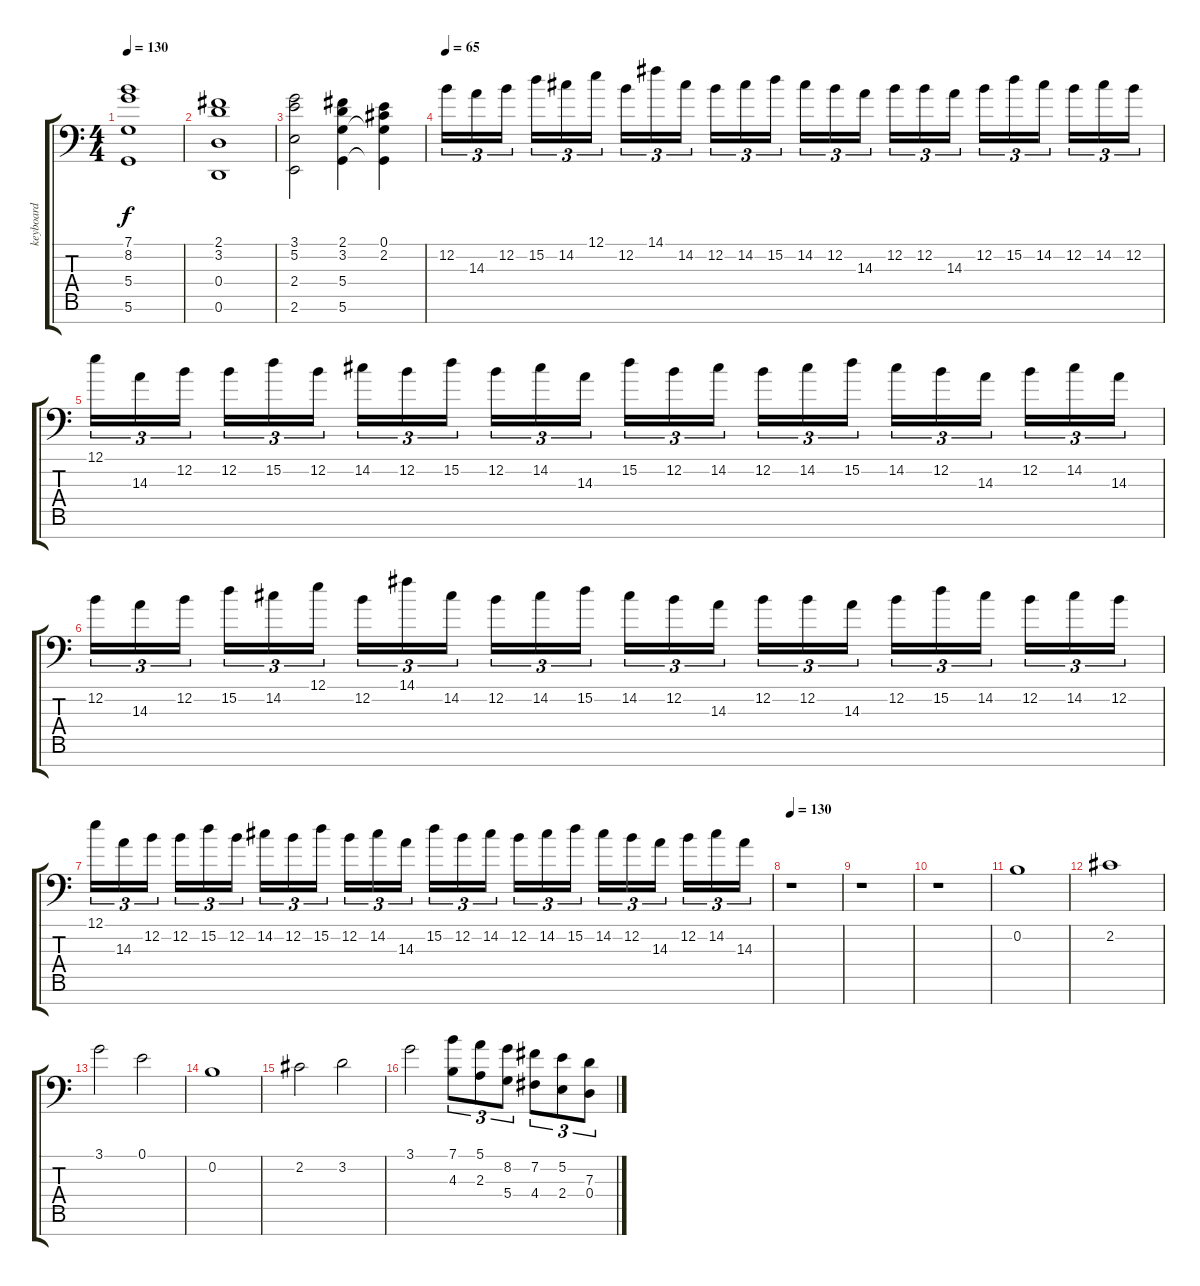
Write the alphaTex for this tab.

\track ("keyboard" "keyboard") {instrument choiraahs}
\staff {score tabs}
\tuning (E4 B3 G3 D3 A2 D2 D1) {hide}
\ts (4 4)
\tempo 130
\clef f4
\ks c
(7.1 8.2 5.4 5.6).1{dy f} |
(2.1 3.2 0.4 0.6).1 |
(3.1 5.2 2.4 2.6).2 (2.1 3.2 5.4 5.6).4 (0.1 2.2 5.4{t} 5.6{t}).4 |
\tempo 65
12.2.16{tu (3 2) instrument musicbox} 14.3.16{tu (3 2)} 12.2.16{tu (3 2)} 15.2.16{tu (3 2)} 14.2.16{tu (3 2)} 12.1.16{tu (3 2)} 12.2.16{tu (3 2)} 14.1.16{tu (3 2)} 14.2.16{tu (3 2)} 12.2.16{tu (3 2)} 14.2.16{tu (3 2)} 15.2.16{tu (3 2)} 14.2.16{tu (3 2)} 12.2.16{tu (3 2)} 14.3.16{tu (3 2)} 12.2.16{tu (3 2)} 12.2.16{tu (3 2)} 14.3.16{tu (3 2)} 12.2.16{tu (3 2)} 15.2.16{tu (3 2)} 14.2.16{tu (3 2)} 12.2.16{tu (3 2)} 14.2.16{tu (3 2)} 12.2.16{tu (3 2)} |
12.1.16{tu (3 2)} 14.3.16{tu (3 2)} 12.2.16{tu (3 2)} 12.2.16{tu (3 2)} 15.2.16{tu (3 2)} 12.2.16{tu (3 2)} 14.2.16{tu (3 2)} 12.2.16{tu (3 2)} 15.2.16{tu (3 2)} 12.2.16{tu (3 2)} 14.2.16{tu (3 2)} 14.3.16{tu (3 2)} 15.2.16{tu (3 2)} 12.2.16{tu (3 2)} 14.2.16{tu (3 2)} 12.2.16{tu (3 2)} 14.2.16{tu (3 2)} 15.2.16{tu (3 2)} 14.2.16{tu (3 2)} 12.2.16{tu (3 2)} 14.3.16{tu (3 2)} 12.2.16{tu (3 2)} 14.2.16{tu (3 2)} 14.3.16{tu (3 2)} |
12.2.16{tu (3 2)} 14.3.16{tu (3 2)} 12.2.16{tu (3 2)} 15.2.16{tu (3 2)} 14.2.16{tu (3 2)} 12.1.16{tu (3 2)} 12.2.16{tu (3 2)} 14.1.16{tu (3 2)} 14.2.16{tu (3 2)} 12.2.16{tu (3 2)} 14.2.16{tu (3 2)} 15.2.16{tu (3 2)} 14.2.16{tu (3 2)} 12.2.16{tu (3 2)} 14.3.16{tu (3 2)} 12.2.16{tu (3 2)} 12.2.16{tu (3 2)} 14.3.16{tu (3 2)} 12.2.16{tu (3 2)} 15.2.16{tu (3 2)} 14.2.16{tu (3 2)} 12.2.16{tu (3 2)} 14.2.16{tu (3 2)} 12.2.16{tu (3 2)} |
12.1.16{tu (3 2)} 14.3.16{tu (3 2)} 12.2.16{tu (3 2)} 12.2.16{tu (3 2)} 15.2.16{tu (3 2)} 12.2.16{tu (3 2)} 14.2.16{tu (3 2)} 12.2.16{tu (3 2)} 15.2.16{tu (3 2)} 12.2.16{tu (3 2)} 14.2.16{tu (3 2)} 14.3.16{tu (3 2)} 15.2.16{tu (3 2)} 12.2.16{tu (3 2)} 14.2.16{tu (3 2)} 12.2.16{tu (3 2)} 14.2.16{tu (3 2)} 15.2.16{tu (3 2)} 14.2.16{tu (3 2)} 12.2.16{tu (3 2)} 14.3.16{tu (3 2)} 12.2.16{tu (3 2)} 14.2.16{tu (3 2)} 14.3.16{tu (3 2)} |
\tempo 130
r.1 |
r.1 |
r.1 |
0.2.1{instrument choiraahs} |
2.2.1 |
3.1.2 0.1.2 |
0.2.1 |
2.2.2 3.2.2 |
3.1.2 (7.1 4.3).8{tu (3 2) volume 16 instrument stringensemble1} (5.1 2.3).8{tu (3 2)} (8.2 5.4).8{tu (3 2)} (7.2 4.4).8{tu (3 2)} (5.2 2.4).8{tu (3 2)} (7.3 0.4).8{tu (3 2)}
